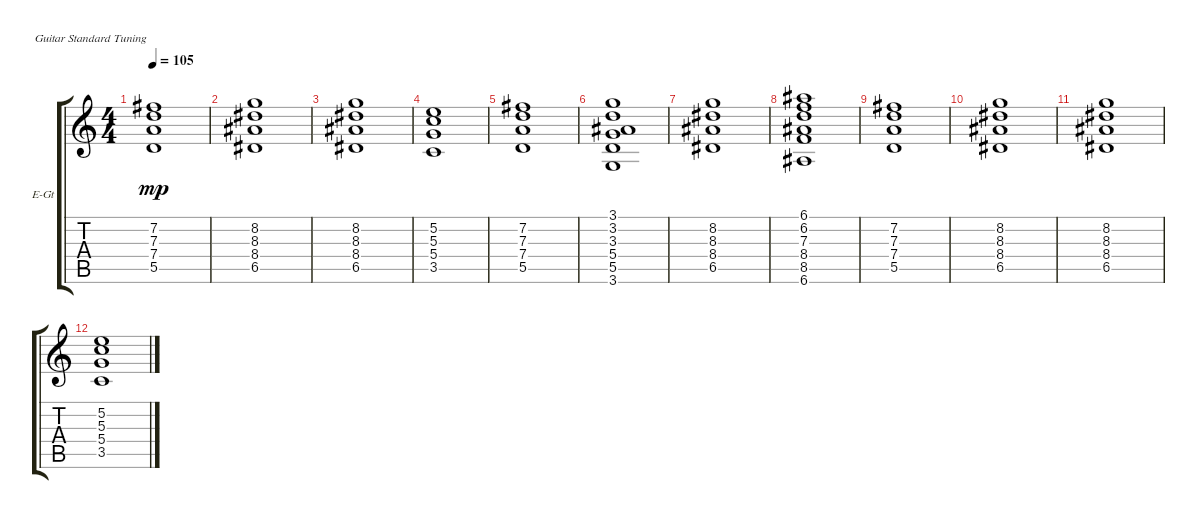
\defaultSystemsLayout 4
\bracketExtendMode groupsimilarinstruments
\firstSystemTrackNameOrientation horizontal
\otherSystemsTrackNameOrientation horizontal
\track ("Electric Guitar" "E-Gt") {instrument electricguitarclean}
\staff {score tabs}
\tuning (E4 B3 G3 D3 A2 E2)
\ts (4 4)
\tempo 105
\clef g2
\ks c
(7.2 7.3 7.4 5.5).1{dy mp} |
(8.2 8.3 8.4 6.5).1 |
(8.2 8.3 8.4 6.5).1 |
(5.2 5.3 5.4 3.5).1 |
(7.2 7.3 7.4 5.5).1 |
(3.6 5.5 5.4 3.3 3.2 3.1).1 |
(8.2 8.3 8.4 6.5).1 |
(6.6 8.5 8.4 7.3 6.2 6.1).1 |
(7.2 7.3 7.4 5.5).1 |
(8.2 8.3 8.4 6.5).1 |
(8.2 8.3 8.4 6.5).1 |
(5.2 5.3 5.4 3.5).1
